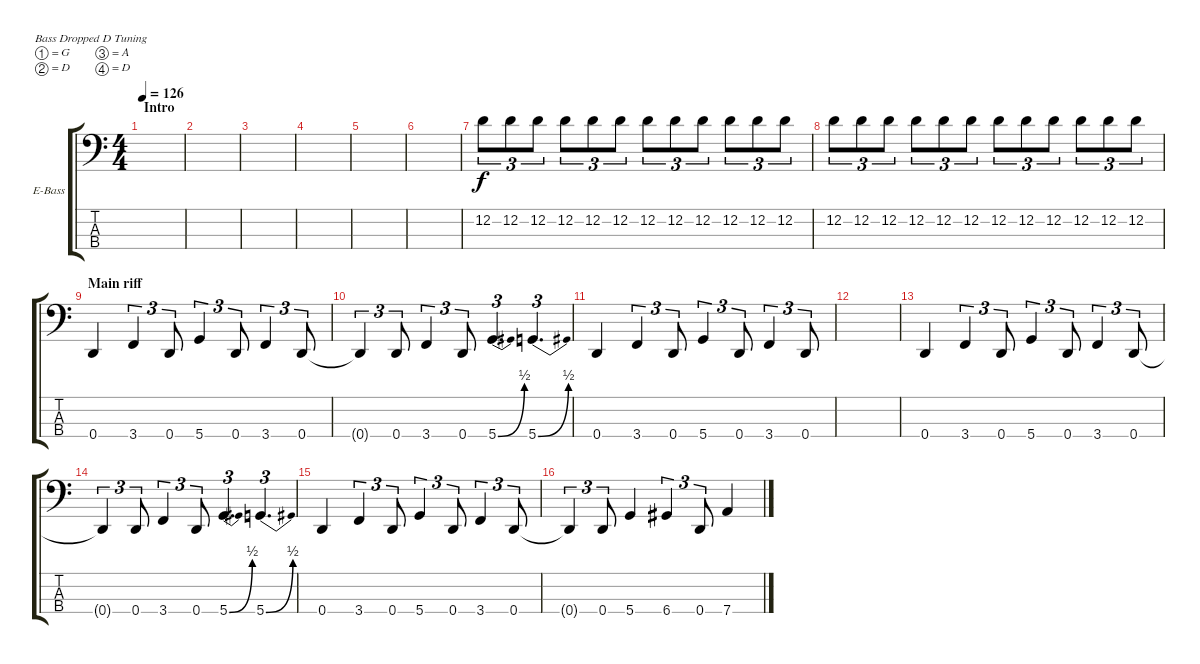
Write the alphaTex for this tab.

\defaultSystemsLayout 4
\bracketExtendMode groupsimilarinstruments
\firstSystemTrackNameOrientation horizontal
\otherSystemsTrackNameOrientation horizontal
\track ("Chris Wolstenholme (bass)" "E-Bass") {instrument electricbassfinger}
\staff {score tabs}
\tuning (G2 D2 A1 D1)
\ts (4 4)
\section ("" "Intro")
\tempo 126
\clef f4
\ks c
|
|
|
|
|
|
12.2.8{tu (3 2)} 12.2.8{tu (3 2)} 12.2.8{tu (3 2)} 12.2.8{tu (3 2)} 12.2.8{tu (3 2)} 12.2.8{tu (3 2)} 12.2.8{tu (3 2)} 12.2.8{tu (3 2)} 12.2.8{tu (3 2)} 12.2.8{tu (3 2)} 12.2.8{tu (3 2)} 12.2.8{tu (3 2)} |
12.2.8{tu (3 2)} 12.2.8{tu (3 2)} 12.2.8{tu (3 2)} 12.2.8{tu (3 2)} 12.2.8{tu (3 2)} 12.2.8{tu (3 2)} 12.2.8{tu (3 2)} 12.2.8{tu (3 2)} 12.2.8{tu (3 2)} 12.2.8{tu (3 2)} 12.2.8{tu (3 2)} 12.2.8{tu (3 2)} |
\section ("" "Main riff")
0.4.4 3.4.4{tu (3 2)} 0.4.8{tu (3 2)} 5.4.4{tu (3 2)} 0.4.8{tu (3 2)} 3.4.4{tu (3 2)} 0.4.8{tu (3 2)} |
0.4{t}.4{tu (3 2)} 0.4.8{tu (3 2)} 3.4.4{tu (3 2)} 0.4.8{tu (3 2)} 5.4{be (bend 0 0 14.399999999999999 2)}.4{d tu (3 2)} 5.4{be (bend 0 0 26.4 2)}.4{d tu (3 2)} |
0.4.4 3.4.4{tu (3 2)} 0.4.8{tu (3 2)} 5.4.4{tu (3 2)} 0.4.8{tu (3 2)} 3.4.4{tu (3 2)} 0.4.8{tu (3 2)} |
|
0.4.4 3.4.4{tu (3 2)} 0.4.8{tu (3 2)} 5.4.4{tu (3 2)} 0.4.8{tu (3 2)} 3.4.4{tu (3 2)} 0.4.8{tu (3 2)} |
0.4{t}.4{tu (3 2)} 0.4.8{tu (3 2)} 3.4.4{tu (3 2)} 0.4.8{tu (3 2)} 5.4{be (bend 0 0 14.399999999999999 2)}.4{d tu (3 2)} 5.4{be (bend 0 0 26.4 2)}.4{d tu (3 2)} |
0.4.4 3.4.4{tu (3 2)} 0.4.8{tu (3 2)} 5.4.4{tu (3 2)} 0.4.8{tu (3 2)} 3.4.4{tu (3 2)} 0.4.8{tu (3 2)} |
0.4{t}.4{tu (3 2)} 0.4.8{tu (3 2)} 5.4.4 6.4.4{tu (3 2)} 0.4.8{tu (3 2)} 7.4.4
